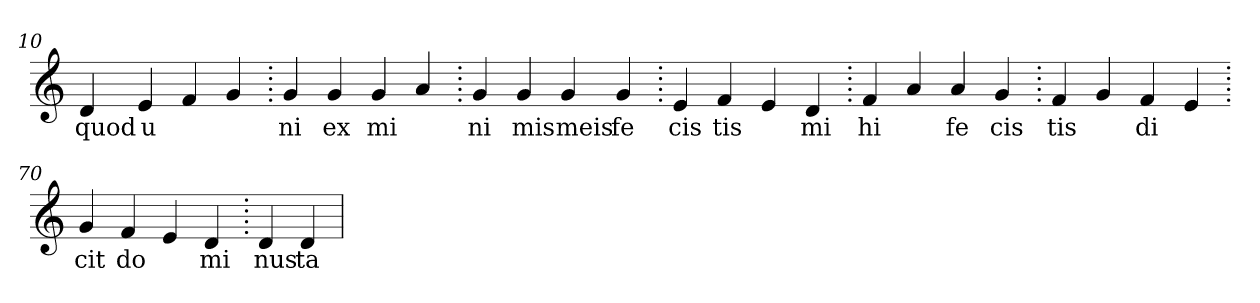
**kern	**text
*part1	*part1
*staff1	*staff1
*clefG2	*
=10.	=10.
4d	quod
4e	u
4f	.
4g	.
=20.	=20.
4g	ni
4g	ex
4g	mi
4a	.
=30.	=30.
4g	ni
4g	mis
4g	meis
4g	fe
=40.	=40.
4e	cis
4f	tis
4e	.
4d	mi
=50.	=50.
4f	hi
4a	.
4a	fe
4g	cis
=60.	=60.
4f	tis
4g	.
4f	di
4e	.
=70.	=70.
4g	cit
4f	do
4e	.
4d	mi
=80.	=80.
4d	nus
4d	ta
=	=
*-	*-
